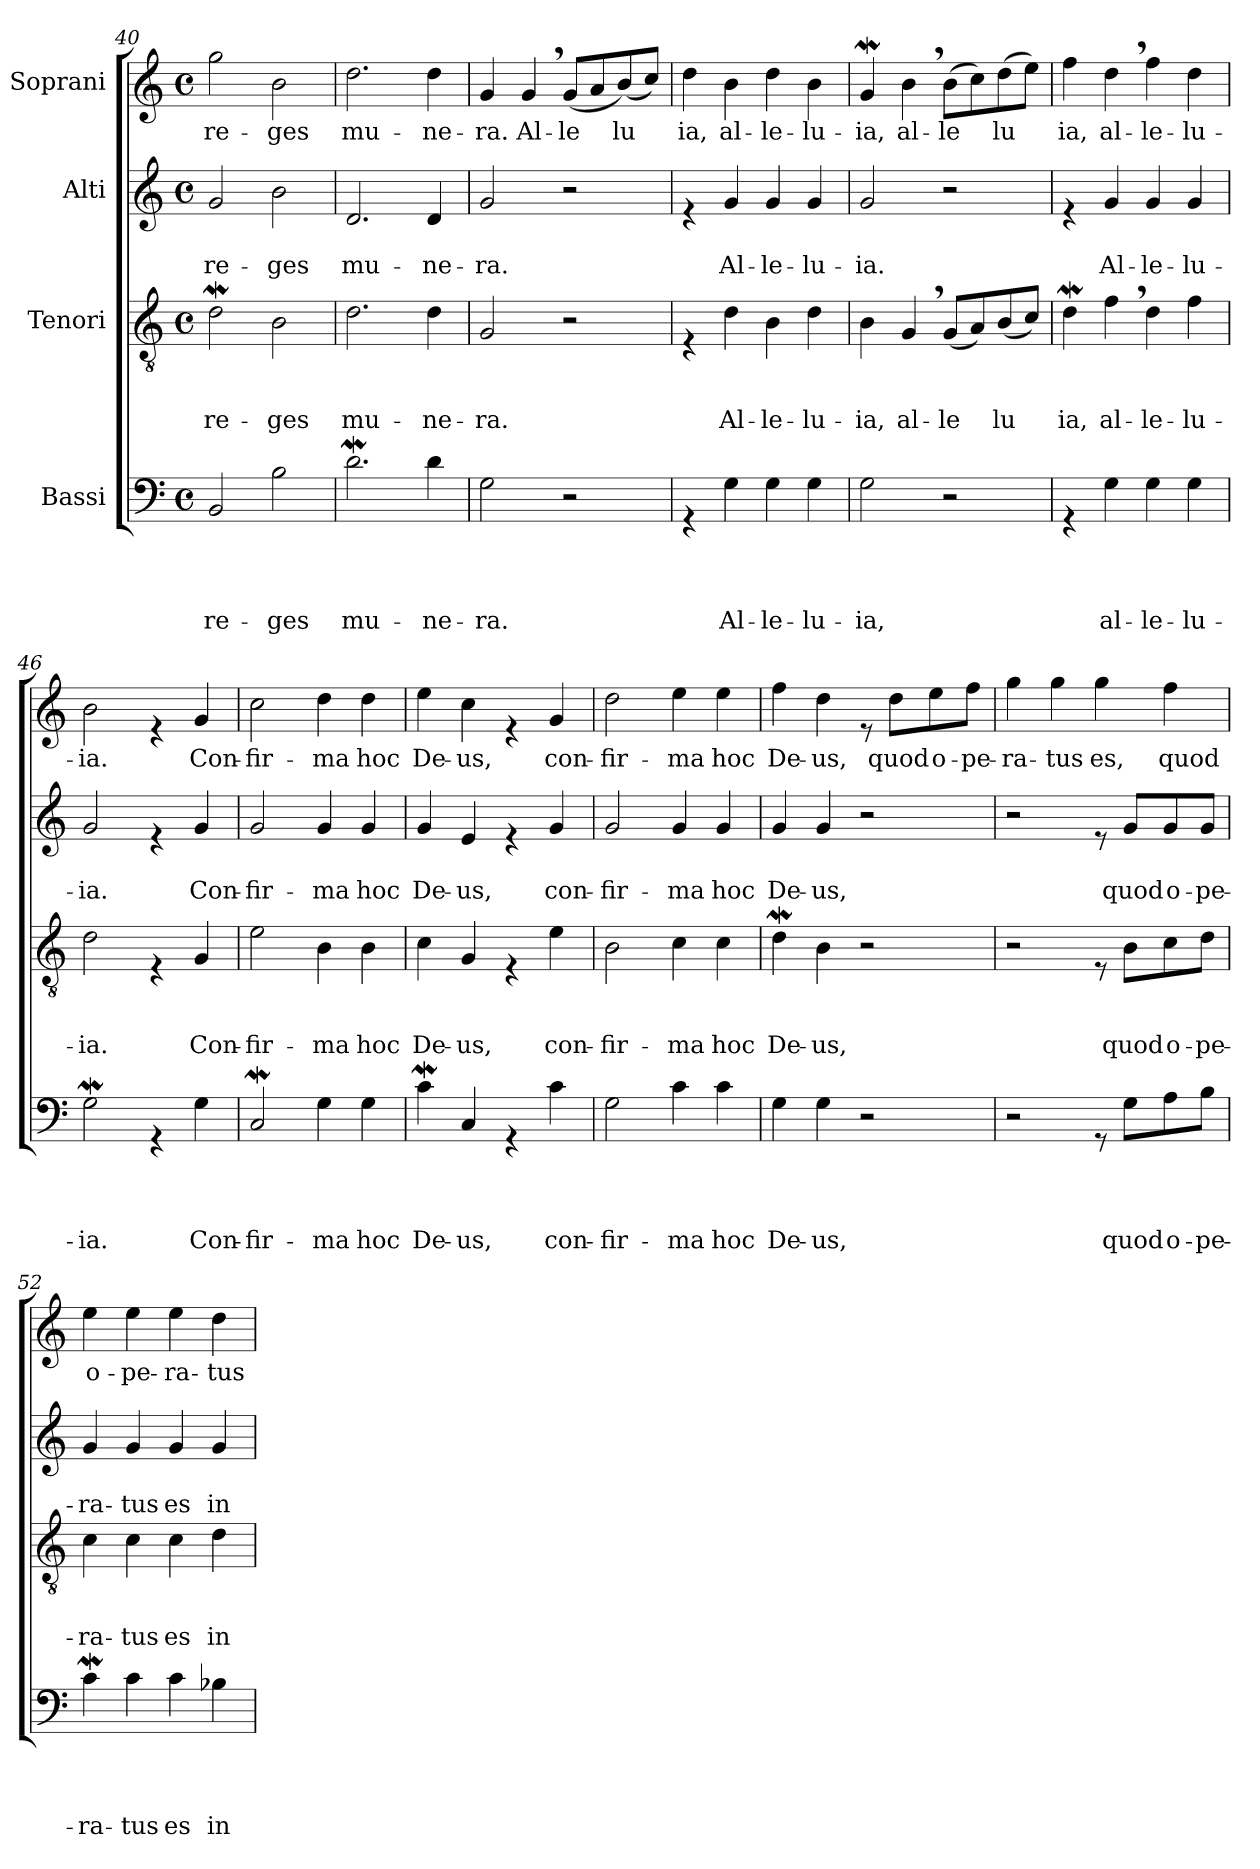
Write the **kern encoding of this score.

**kern	**text	**text	**text	**text	**kern	**text	**text	**text	**kern	**text	**text	**kern	**text
*part4	*part4	*part4	*part4	*part4	*part3	*part3	*part3	*part3	*part2	*part2	*part2	*part1	*part1
*staff4	*staff4	*staff4	*staff4	*staff4	*staff3	*staff3	*staff3	*staff3	*staff2	*staff2	*staff2	*staff1	*staff1
*I"Bassi	*	*	*	*	*I"Tenori	*	*	*	*I"Alti	*	*	*I"Soprani	*
*clefF4	*	*	*	*	*clefGv2	*	*	*	*clefG2	*	*	*clefG2	*
*k[]	*	*	*	*	*k[]	*	*	*	*k[]	*	*	*k[]	*
*C:	*	*	*	*	*C:	*	*	*	*C:	*	*	*C:	*
*M4/4	*	*	*	*	*M4/4	*	*	*	*M4/4	*	*	*M4/4	*
*met(c)	*	*	*	*	*met(c)	*	*	*	*met(c)	*	*	*met(c)	*
=40	=40	=40	=40	=40	=40	=40	=40	=40	=40	=40	=40	=40	=40
!	!	!	!	!LO:LY:b	!	!	!	!LO:LY:b	!	!	!LO:LY:b	!	!LO:LY:b
2BB/	.	.	.	re-	2dW\	.	.	re-	2g/	.	re-	2gg\	re-
!	!	!	!	!LO:LY:b	!	!	!	!LO:LY:b	!	!	!LO:LY:b	!	!LO:LY:b
2B\	.	.	.	-ges	2B\	.	.	-ges	2b\	.	-ges	2b\	-ges
=41	=41	=41	=41	=41	=41	=41	=41	=41	=41	=41	=41	=41	=41
!	!	!	!	!LO:LY:b	!	!	!	!LO:LY:b	!	!	!LO:LY:b	!	!LO:LY:b
2.dW\	.	.	.	mu-	2.d\	.	.	mu-	2.d/	.	mu-	2.dd\	mu-
!	!	!	!	!LO:LY:b	!	!	!	!LO:LY:b	!	!	!LO:LY:b	!	!LO:LY:b
4d\	.	.	.	-ne-	4d\	.	.	-ne-	4d/	.	-ne-	4dd\	-ne-
=42	=42	=42	=42	=42	=42	=42	=42	=42	=42	=42	=42	=42	=42
!	!	!	!	!LO:LY:b	!	!	!	!LO:LY:b	!	!	!LO:LY:b	!	!LO:LY:b
2G\	.	.	.	-ra.	2G/	.	.	-ra.	2g/	.	-ra.	4g/	-ra.
!	!	!	!	!	!	!	!	!	!	!	!	!	!LO:LY:b
.	.	.	.	.	.	.	.	.	.	.	.	4g<,</	Al-
!	!	!	!	!	!	!	!	!	!	!	!	!	!LO:LY:b
2r	.	.	.	.	2r	.	.	.	2r	.	.	(<8g/L	-le
.	.	.	.	.	.	.	.	.	.	.	.	8a/	.
!	!	!	!	!	!	!	!	!	!	!	!	!	!LO:LY:b
.	.	.	.	.	.	.	.	.	.	.	.	(<8b/)	lu
.	.	.	.	.	.	.	.	.	.	.	.	8cc/J)	.
=43	=43	=43	=43	=43	=43	=43	=43	=43	=43	=43	=43	=43	=43
!	!	!	!	!	!	!	!	!	!	!	!	!	!LO:LY:b
4rGG	.	.	.	.	4rE	.	.	.	4re	.	.	4dd\	ia,
!	!	!	!	!LO:LY:b	!	!	!	!LO:LY:b	!	!	!LO:LY:b	!	!LO:LY:b
4G\	.	.	.	Al-	4d\	.	.	Al-	4g/	.	Al-	4b\	al-
!	!	!	!	!LO:LY:b	!	!	!	!LO:LY:b	!	!	!LO:LY:b	!	!LO:LY:b
4G\	.	.	.	-le-	4B\	.	.	-le-	4g/	.	-le-	4dd\	-le-
!	!	!	!	!LO:LY:b	!	!	!	!LO:LY:b	!	!	!LO:LY:b	!	!LO:LY:b
4G\	.	.	.	-lu-	4d\	.	.	-lu-	4g/	.	-lu-	4b\	-lu-
!!LO:LB:g=z
=44	=44	=44	=44	=44	=44	=44	=44	=44	=44	=44	=44	=44	=44
!	!	!	!	!LO:LY:b	!	!	!	!LO:LY:b	!	!	!LO:LY:b	!	!LO:LY:b
2G\	.	.	.	-ia,	4B\	.	.	-ia,	2g/	.	-ia.	4gW/	-ia,
!	!	!	!	!	!	!	!	!LO:LY:b	!	!	!	!	!LO:LY:b
.	.	.	.	.	4G<,</	.	.	al-	.	.	.	4b,>\	al-
!	!	!	!	!	!	!	!	!LO:LY:b	!	!	!	!	!LO:LY:b
2r	.	.	.	.	(<8G/L	.	.	-le	2r	.	.	(>8b\L	-le
.	.	.	.	.	8A/)	.	.	.	.	.	.	8cc\)	.
!	!	!	!	!	!	!	!	!LO:LY:b	!	!	!	!	!LO:LY:b
.	.	.	.	.	(<8B/	.	.	lu	.	.	.	(>8dd\	lu
.	.	.	.	.	8c/J)	.	.	.	.	.	.	8ee\J)	.
=45	=45	=45	=45	=45	=45	=45	=45	=45	=45	=45	=45	=45	=45
!	!	!	!	!	!	!	!	!LO:LY:b	!	!	!	!	!LO:LY:b
4rGG	.	.	.	.	4dW\	.	.	ia,	4re	.	.	4ff\	ia,
!	!	!	!	!LO:LY:b	!	!	!	!LO:LY:b	!	!	!LO:LY:b	!	!LO:LY:b
4G\	.	.	.	al-	4f>,<\	.	.	al-	4g/	.	Al-	4dd,>\	al-
!	!	!	!	!LO:LY:b	!	!	!	!LO:LY:b	!	!	!LO:LY:b	!	!LO:LY:b
4G\	.	.	.	-le-	4d\	.	.	-le-	4g/	.	-le-	4ff\	-le-
!	!	!	!	!LO:LY:b	!	!	!	!LO:LY:b	!	!	!LO:LY:b	!	!LO:LY:b
4G\	.	.	.	-lu-	4f\	.	.	-lu-	4g/	.	-lu-	4dd\	-lu-
=46	=46	=46	=46	=46	=46	=46	=46	=46	=46	=46	=46	=46	=46
!	!	!	!	!LO:LY:b	!	!	!	!LO:LY:b	!	!	!LO:LY:b	!	!LO:LY:b
2GW\	.	.	.	-ia.	2d\	.	.	-ia.	2g/	.	-ia.	2b\	-ia.
4rGG	.	.	.	.	4rE	.	.	.	4re	.	.	4re	.
!	!	!	!	!LO:LY:b	!	!	!	!LO:LY:b	!	!	!LO:LY:b	!	!LO:LY:b
4G\	.	.	.	Con-	4G/	.	.	Con-	4g/	.	Con-	4g/	Con-
=47	=47	=47	=47	=47	=47	=47	=47	=47	=47	=47	=47	=47	=47
!	!	!	!	!LO:LY:b	!	!	!	!LO:LY:b	!	!	!LO:LY:b	!	!LO:LY:b
2Cw/	.	.	.	-fir-	2e\	.	.	-fir-	2g/	.	-fir-	2cc\	-fir-
!	!	!	!	!LO:LY:b	!	!	!	!LO:LY:b	!	!	!LO:LY:b	!	!LO:LY:b
4G\	.	.	.	-ma	4B\	.	.	-ma	4g/	.	-ma	4dd\	-ma
!	!	!	!	!LO:LY:b	!	!	!	!LO:LY:b	!	!	!LO:LY:b	!	!LO:LY:b
4G\	.	.	.	hoc	4B\	.	.	hoc	4g/	.	hoc	4dd\	hoc
=48	=48	=48	=48	=48	=48	=48	=48	=48	=48	=48	=48	=48	=48
!	!	!	!	!LO:LY:b	!	!	!	!LO:LY:b	!	!	!LO:LY:b	!	!LO:LY:b
4cw\	.	.	.	De-	4c\	.	.	De-	4g/	.	De-	4ee\	De-
!	!	!	!	!LO:LY:b	!	!	!	!LO:LY:b	!	!	!LO:LY:b	!	!LO:LY:b
4C/	.	.	.	-us,	4G/	.	.	-us,	4e/	.	-us,	4cc\	-us,
4rGG	.	.	.	.	4rE	.	.	.	4re	.	.	4re	.
!	!	!	!	!LO:LY:b	!	!	!	!LO:LY:b	!	!	!LO:LY:b	!	!LO:LY:b
4c\	.	.	.	con-	4e\	.	.	con-	4g/	.	con-	4g/	con-
=49	=49	=49	=49	=49	=49	=49	=49	=49	=49	=49	=49	=49	=49
!	!	!	!	!LO:LY:b	!	!	!	!LO:LY:b	!	!	!LO:LY:b	!	!LO:LY:b
2G\	.	.	.	-fir-	2B\	.	.	-fir-	2g/	.	-fir-	2dd\	-fir-
!	!	!	!	!LO:LY:b	!	!	!	!LO:LY:b	!	!	!LO:LY:b	!	!LO:LY:b
4c\	.	.	.	-ma	4c\	.	.	-ma	4g/	.	-ma	4ee\	-ma
!	!	!	!	!LO:LY:b	!	!	!	!LO:LY:b	!	!	!LO:LY:b	!	!LO:LY:b
4c\	.	.	.	hoc	4c\	.	.	hoc	4g/	.	hoc	4ee\	hoc
!!LO:LB:g=z
=50	=50	=50	=50	=50	=50	=50	=50	=50	=50	=50	=50	=50	=50
!	!	!	!	!LO:LY:b	!	!	!	!LO:LY:b	!	!	!LO:LY:b	!	!LO:LY:b
4G\	.	.	.	De-	4dW\	.	.	De-	4g/	.	De-	4ff\	De-
!	!	!	!	!LO:LY:b	!	!	!	!LO:LY:b	!	!	!LO:LY:b	!	!LO:LY:b
4G>\	.	.	.	-us,	4B\	.	.	-us,	4g/	.	-us,	4dd\	-us,
2r	.	.	.	.	2r	.	.	.	2r	.	.	8re	.
!	!	!	!	!	!	!	!	!	!	!	!	!	!LO:LY:b
.	.	.	.	.	.	.	.	.	.	.	.	8dd\L	quod
!	!	!	!	!	!	!	!	!	!	!	!	!	!LO:LY:b
.	.	.	.	.	.	.	.	.	.	.	.	8ee\	o-
!	!	!	!	!	!	!	!	!	!	!	!	!	!LO:LY:b
.	.	.	.	.	.	.	.	.	.	.	.	8ff\J	-pe-
!!LO:LB:g=z
=51	=51	=51	=51	=51	=51	=51	=51	=51	=51	=51	=51	=51	=51
!	!	!	!	!	!	!	!	!	!	!	!	!	!LO:LY:b
2r	.	.	.	.	2r	.	.	.	2r	.	.	4gg\	-ra-
!	!	!	!	!	!	!	!	!	!	!	!	!	!LO:LY:b
.	.	.	.	.	.	.	.	.	.	.	.	4gg>\	-tus
!	!	!	!	!	!	!	!	!	!	!	!	!	!LO:LY:b
8rGG	.	.	.	.	8rE	.	.	.	8re	.	.	4gg\	es,
!	!	!	!	!LO:LY:b	!	!	!	!LO:LY:b	!	!	!LO:LY:b	!	!
8G\L	.	.	.	quod	8B\L	.	.	quod	8g/L	.	quod	.	.
!	!	!	!	!LO:LY:b	!	!	!	!LO:LY:b	!	!	!LO:LY:b	!	!LO:LY:b
8A\	.	.	.	o-	8c\	.	.	o-	8g/	.	o-	4ff\	quod
!	!	!	!	!LO:LY:b	!	!	!	!LO:LY:b	!	!	!LO:LY:b	!	!
8B\J	.	.	.	-pe-	8d\J	.	.	-pe-	8g/J	.	-pe-	.	.
=52	=52	=52	=52	=52	=52	=52	=52	=52	=52	=52	=52	=52	=52
!	!	!	!	!LO:LY:b	!	!	!	!LO:LY:b	!	!	!LO:LY:b	!	!LO:LY:b
4cw\	.	.	.	-ra-	4c\	.	.	-ra-	4g/	.	-ra-	4ee\	o-
!	!	!	!	!LO:LY:b	!	!	!	!LO:LY:b	!	!	!LO:LY:b	!	!LO:LY:b
4c>\	.	.	.	-tus	4c\	.	.	-tus	4g/	.	-tus	4ee\	-pe-
!	!	!	!	!LO:LY:b	!	!	!	!LO:LY:b	!	!	!LO:LY:b	!	!LO:LY:b
4c\	.	.	.	es	4c\	.	.	es	4g/	.	es	4ee\	-ra-
!	!	!	!	!LO:LY:b	!	!	!	!LO:LY:b	!	!	!LO:LY:b	!	!LO:LY:b
4B-X\	.	.	.	in	4d\	.	.	in	4g/	.	in	4dd\	-tus
=	=	=	=	=	=	=	=	=	=	=	=	=	=
*-	*-	*-	*-	*-	*-	*-	*-	*-	*-	*-	*-	*-	*-
